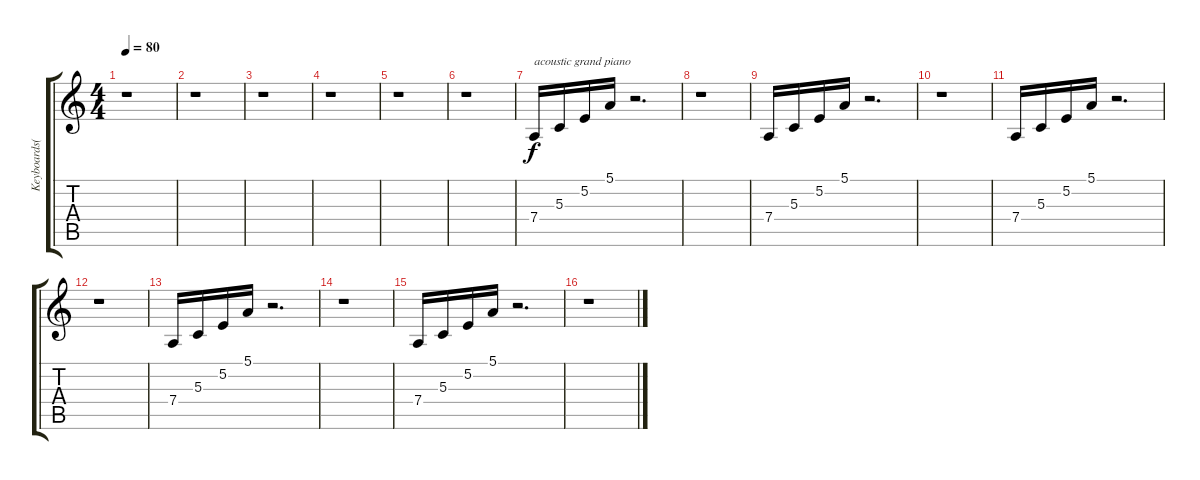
\track ("Keyboards(Hogson)" "Keyboards(") {instrument drawbarorgan}
\staff {score tabs}
\tuning (E4 B3 G3 D3 A2 E2) {hide}
\ts (4 4)
\tempo 80
\clef g2
\ks c
r.1{dy mf} |
r.1 |
r.1 |
r.1 |
r.1 |
r.1 |
7.4.16{txt "acoustic grand piano" dy f instrument acousticgrandpiano} 5.3.16 5.2.16 5.1.16 r.2{d} |
r.1 |
7.4.16{instrument acousticgrandpiano} 5.3.16 5.2.16 5.1.16 r.2{d} |
r.1 |
7.4.16{instrument acousticgrandpiano} 5.3.16 5.2.16 5.1.16 r.2{d} |
r.1 |
7.4.16{instrument acousticgrandpiano} 5.3.16 5.2.16 5.1.16 r.2{d} |
r.1 |
7.4.16{instrument acousticgrandpiano} 5.3.16 5.2.16 5.1.16 r.2{d} |
r.1
